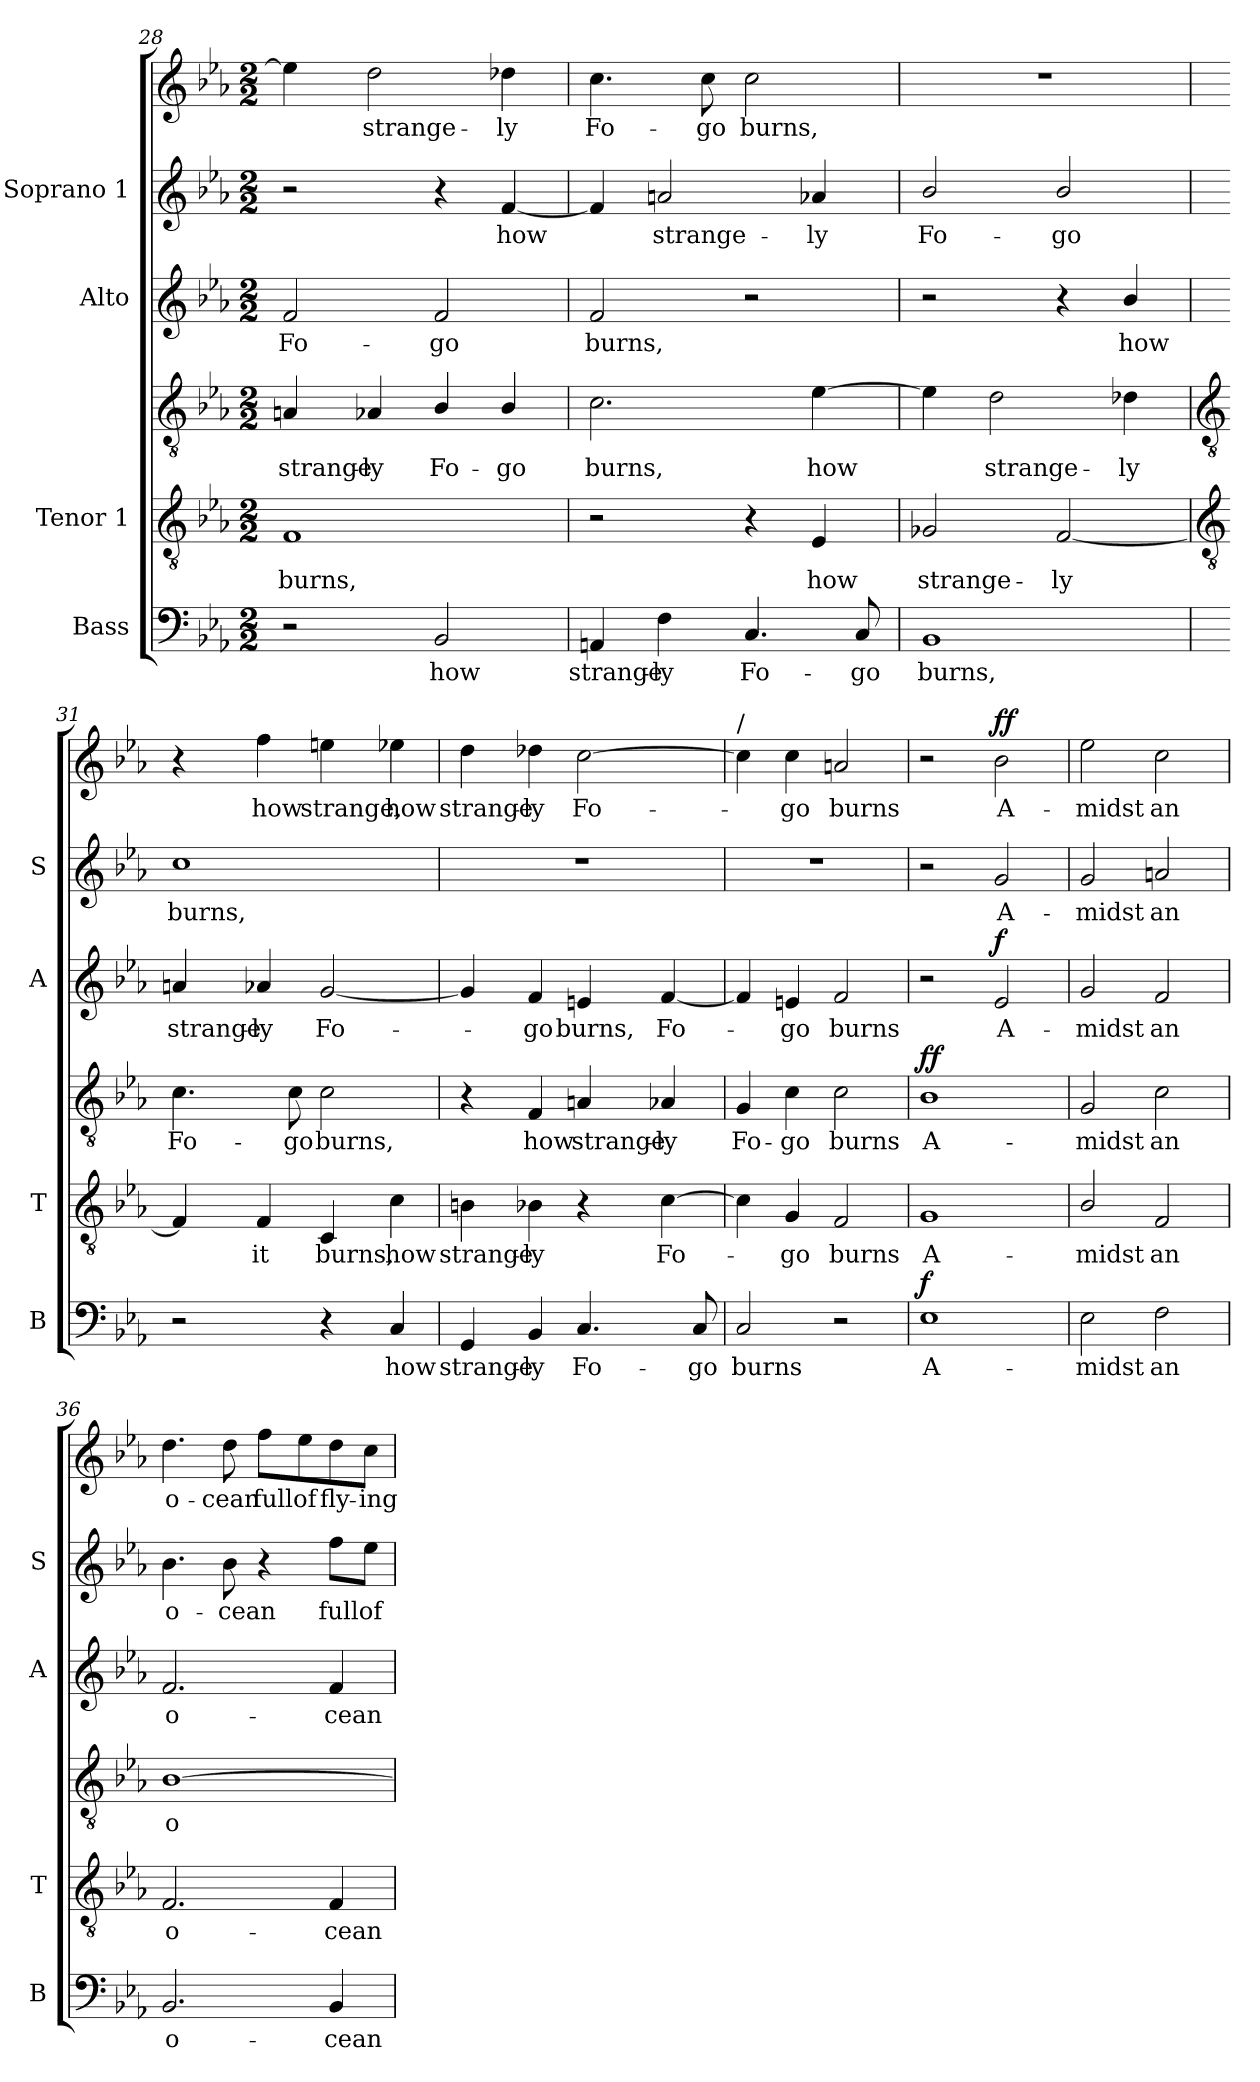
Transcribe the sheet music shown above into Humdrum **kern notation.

**kern	**text	**dynam	**kern	**text	**kern	**text	**dynam	**kern	**text	**dynam	**kern	**text	**kern	**text	**dynam
*part4	*part4	*part4	*part3	*part3	*part3	*part3	*part3	*part2	*part2	*part2	*part1	*part1	*part1	*part1	*part1
*staff6	*staff6	*staff6	*staff5	*staff5	*staff4	*staff4	*staff4/5	*staff3	*staff3	*staff3	*staff2	*staff2	*staff1	*staff1	*staff1/2
*I"Bass	*	*	*I"Tenor 1	*	*	*	*	*I"Alto	*	*	*I"Soprano 1	*	*	*	*
*I'B	*	*	*I'T	*	*	*	*	*I'A	*	*	*I'S	*	*	*	*
*clefF4	*	*	*clefGv2	*	*clefGv2	*	*	*clefG2	*	*	*clefG2	*	*clefG2	*	*
*k[b-e-a-]	*	*	*k[b-e-a-]	*	*k[b-e-a-]	*	*	*k[b-e-a-]	*	*	*k[b-e-a-]	*	*k[b-e-a-]	*	*
*E-:	*	*	*E-:	*	*E-:	*	*	*E-:	*	*	*E-:	*	*E-:	*	*
*M2/2	*	*	*M2/2	*	*M2/2	*	*	*M2/2	*	*	*M2/2	*	*M2/2	*	*
=28	=28	=28	=28	=28	=28	=28	=28	=28	=28	=28	=28	=28	=28	=28	=28
!	!	!	!	!LO:LY:b	!	!LO:LY:b	!	!	!LO:LY:b	!	!	!	!	!	!
2r	.	.	1F	burns,	4An	strange-	.	2f	Fo-	.	2r	.	4ee-]	.	.
!	!	!	!	!	!	!LO:LY:b	!	!	!	!	!	!	!	!LO:LY:b	!
.	.	.	.	.	4A-X	-ly	.	.	.	.	.	.	2dd	strange-	.
!	!LO:LY:b	!	!	!	!	!LO:LY:b	!	!	!LO:LY:b	!	!	!	!	!	!
2BB-	how	.	.	.	4B-/	Fo-	.	2f	-go	.	4r	.	.	.	.
!	!	!	!	!	!	!LO:LY:b	!	!	!	!	!	!LO:LY:b	!	!LO:LY:b	!
.	.	.	.	.	4B-/	-go	.	.	.	.	[4f	how	4dd-X	-ly	.
=29	=29	=29	=29	=29	=29	=29	=29	=29	=29	=29	=29	=29	=29	=29	=29
!	!LO:LY:b	!	!	!	!	!LO:LY:b	!	!	!LO:LY:b	!	!	!	!	!LO:LY:b	!
4AAn	strange-	.	2r	.	2.c	burns,	.	2f	burns,	.	4f]	.	4.cc	Fo-	.
!	!LO:LY:b	!	!	!	!	!	!	!	!	!	!	!LO:LY:b	!	!	!
4F	-ly	.	.	.	.	.	.	.	.	.	2an	strange-	.	.	.
!	!	!	!	!	!	!	!	!	!	!	!	!	!	!LO:LY:b	!
.	.	.	.	.	.	.	.	.	.	.	.	.	8cc	-go	.
!	!LO:LY:b	!	!	!	!	!	!	!	!	!	!	!	!	!LO:LY:b	!
4.C	Fo-	.	4r	.	.	.	.	2r	.	.	.	.	2cc	burns,	.
!	!	!	!	!LO:LY:b	!	!LO:LY:b	!	!	!	!	!	!LO:LY:b	!	!	!
.	.	.	4E-	how	[4e-	how	.	.	.	.	4a-X	-ly	.	.	.
!	!LO:LY:b	!	!	!	!	!	!	!	!	!	!	!	!	!	!
8C	-go	.	.	.	.	.	.	.	.	.	.	.	.	.	.
=30	=30	=30	=30	=30	=30	=30	=30	=30	=30	=30	=30	=30	=30	=30	=30
!	!LO:LY:b	!	!	!LO:LY:b	!	!	!	!	!	!	!	!LO:LY:b	!	!	!
1BB-	burns,	.	2G-X	strange-	4e-]	.	.	2r	.	.	2b-/	Fo-	1r	.	.
!	!	!	!	!	!	!LO:LY:b	!	!	!	!	!	!	!	!	!
.	.	.	.	.	2d	strange-	.	.	.	.	.	.	.	.	.
!	!	!	!	!LO:LY:b	!	!	!	!	!	!	!	!LO:LY:b	!	!	!
.	.	.	[2F	-ly	.	.	.	4r	.	.	2b-/	-go	.	.	.
!	!	!	!	!	!	!LO:LY:b	!	!	!LO:LY:b	!	!	!	!	!	!
.	.	.	.	.	4d-X	-ly	.	4b-/	how	.	.	.	.	.	.
!!LO:LB:g=z
=31	=31	=31	=31	=31	=31	=31	=31	=31	=31	=31	=31	=31	=31	=31	=31
*	*	*	*clefGv2	*	*clefGv2	*	*	*	*	*	*	*	*	*	*
!	!	!	!	!	!	!LO:LY:b	!	!	!LO:LY:b	!	!	!LO:LY:b	!	!	!
2r	.	.	4F]	.	4.c	Fo-	.	4an	strange-	.	1cc	burns,	4r	.	.
!	!	!	!	!LO:LY:b	!	!	!	!	!LO:LY:b	!	!	!	!	!LO:LY:b	!
.	.	.	4F	it	.	.	.	4a-X	-ly	.	.	.	4ff	how	.
!	!	!	!	!	!	!LO:LY:b	!	!	!	!	!	!	!	!	!
.	.	.	.	.	8c	-go	.	.	.	.	.	.	.	.	.
!	!	!	!	!LO:LY:b	!	!LO:LY:b	!	!	!LO:LY:b	!	!	!	!	!LO:LY:b	!
4r	.	.	4C	burns,	2c	burns,	.	[2g	Fo-	.	.	.	4een	strange,	.
!	!LO:LY:b	!	!	!LO:LY:b	!	!	!	!	!	!	!	!	!	!LO:LY:b	!
4C	how	.	4c	how	.	.	.	.	.	.	.	.	4ee-X	how	.
=32	=32	=32	=32	=32	=32	=32	=32	=32	=32	=32	=32	=32	=32	=32	=32
!	!LO:LY:b	!	!	!LO:LY:b	!	!	!	!	!	!	!	!	!	!LO:LY:b	!
4GG	strange-	.	4Bn	strange-	4r	.	.	4g]	.	.	1r	.	4dd	strange-	.
!	!LO:LY:b	!	!	!LO:LY:b	!	!LO:LY:b	!	!	!LO:LY:b	!	!	!	!	!LO:LY:b	!
4BB-	-ly	.	4B-X	-ly	4F	how	.	4f	go	.	.	.	4dd-X	-ly	.
!	!LO:LY:b	!	!	!	!	!LO:LY:b	!	!	!LO:LY:b	!	!	!	!	!LO:LY:b	!
4.C	Fo-	.	4r	.	4An	strange-	.	4en	burns,	.	.	.	[2cc	Fo-	.
!	!	!	!	!LO:LY:b	!	!LO:LY:b	!	!	!LO:LY:b	!	!	!	!	!	!
.	.	.	[4c	Fo-	4A-X	-ly	.	[4f	Fo-	.	.	.	.	.	.
!	!LO:LY:b	!	!	!	!	!	!	!	!	!	!	!	!	!	!
8C	-go	.	.	.	.	.	.	.	.	.	.	.	.	.	.
=33	=33	=33	=33	=33	=33	=33	=33	=33	=33	=33	=33	=33	=33	=33	=33
!	!	!	!	!	!	!	!	!	!	!	!	!	!LO:TX:a:t=/	!	!
!	!LO:LY:b	!	!	!	!	!LO:LY:b	!	!	!	!	!	!	!	!	!
2C	burns	.	4c]	.	4G	Fo-	.	4f]	.	.	1r	.	4cc]	.	.
!	!	!	!	!LO:LY:b	!	!LO:LY:b	!	!	!LO:LY:b	!	!	!	!	!LO:LY:b	!
.	.	.	4G	go	4c	-go	.	4en	go	.	.	.	4cc	go	.
!	!	!	!	!LO:LY:b	!	!LO:LY:b	!	!	!LO:LY:b	!	!	!	!	!LO:LY:b	!
2r	.	.	2F	burns	2c	burns	.	2f	burns	.	.	.	2an	burns	.
=34	=34	=34	=34	=34	=34	=34	=34	=34	=34	=34	=34	=34	=34	=34	=34
!	!LO:LY:b	!LO:DY:b	!	!LO:LY:b	!	!LO:LY:b	!LO:DY:b=2	!	!	!	!	!	!	!	!
!	!	!	!	!	!	!	!LO:DY:n=1:b	!	!	!	!	!	!	!	!
1E-	A-	f	1G	-A-	1B-	A-	f f	2r	.	.	2r	.	2r	.	.
!	!	!	!	!	!	!	!	!	!LO:LY:b	!LO:DY:b	!	!LO:LY:b	!	!LO:LY:b	!LO:DY:b=2
!	!	!	!	!	!	!	!	!	!	!	!	!	!	!	!LO:DY:n=1:b
.	.	.	.	.	.	.	.	2e-	A-	f	2g	-A-	2b-	A-	f f
=35	=35	=35	=35	=35	=35	=35	=35	=35	=35	=35	=35	=35	=35	=35	=35
!	!LO:LY:b	!	!	!LO:LY:b	!	!LO:LY:b	!	!	!LO:LY:b	!	!	!LO:LY:b	!	!LO:LY:b	!
2E-	-midst	.	2B-/	midst	2G	-midst	.	2g	-midst	.	2g	midst	2ee-	-midst	.
!	!LO:LY:b	!	!	!LO:LY:b	!	!LO:LY:b	!	!	!LO:LY:b	!	!	!LO:LY:b	!	!LO:LY:b	!
2F	an	.	2F	an	2c	an	.	2f	an	.	2an	an	2cc	an	.
=36	=36	=36	=36	=36	=36	=36	=36	=36	=36	=36	=36	=36	=36	=36	=36
!	!LO:LY:b	!	!	!LO:LY:b	!	!LO:LY:b	!	!	!LO:LY:b	!	!	!LO:LY:b	!	!LO:LY:b	!
2.BB-	o-	.	2.F	o-	[1B-	o-	.	2.f	o-	.	4.b-	o-	4.dd	o-	.
!	!	!	!	!	!	!	!	!	!	!	!	!LO:LY:b	!	!LO:LY:b	!
.	.	.	.	.	.	.	.	.	.	.	8b-	-cean	8dd	-cean	.
!	!	!	!	!	!	!	!	!	!	!	!	!	!	!LO:LY:b	!
.	.	.	.	.	.	.	.	.	.	.	4r	.	8ff\L	full	.
!	!	!	!	!	!	!	!	!	!	!	!	!	!	!LO:LY:b	!
.	.	.	.	.	.	.	.	.	.	.	.	.	8ee-\	of	.
!	!LO:LY:b	!	!	!LO:LY:b	!	!	!	!	!LO:LY:b	!	!	!LO:LY:b	!	!LO:LY:b	!
4BB-	-cean	.	4F	-cean	.	.	.	4f	-cean	.	8ff\L	full	8dd\	fly-	.
!	!	!	!	!	!	!	!	!	!	!	!	!LO:LY:b	!	!LO:LY:b	!
.	.	.	.	.	.	.	.	.	.	.	8ee-\J	of	8cc\J	-ing	.
=	=	=	=	=	=	=	=	=	=	=	=	=	=	=	=
*-	*-	*-	*-	*-	*-	*-	*-	*-	*-	*-	*-	*-	*-	*-	*-
